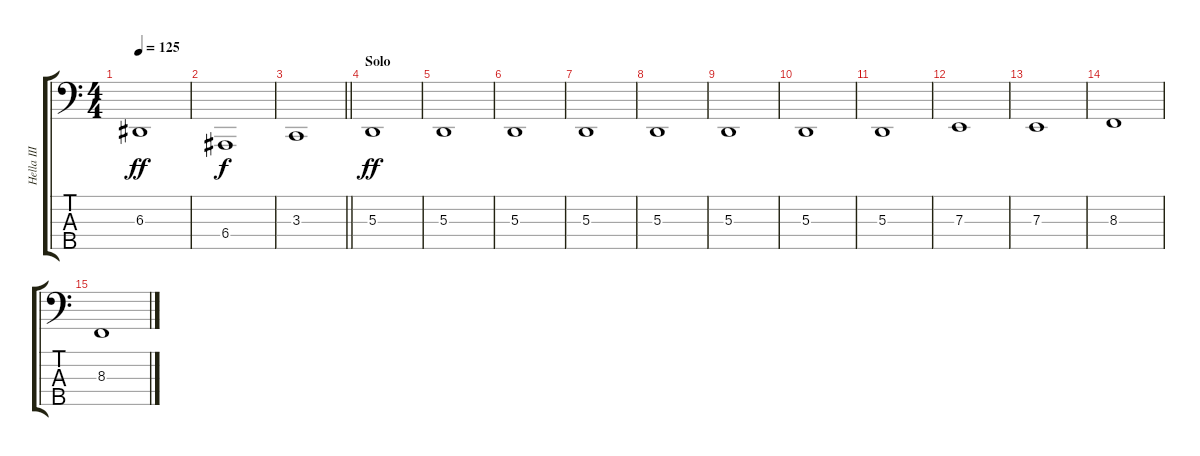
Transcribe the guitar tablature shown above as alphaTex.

\track ("Hella III" "Hella III") {instrument lead2sawtooth}
\staff {score tabs}
\tuning (G2 D2 A1 E1 B0) {hide}
\ts (4 4)
\tempo 125
\clef f4
\ks c
6.3.1{dy ff} |
6.4.1{dy f} |
\barLineRight lightlight
3.3.1 |
\section ("" "Solo")
5.3.1{dy ff volume 7} |
5.3.1 |
5.3.1 |
5.3.1 |
5.3.1 |
5.3.1 |
5.3.1 |
5.3.1 |
7.3.1 |
7.3.1 |
8.3.1 |
8.3.1
